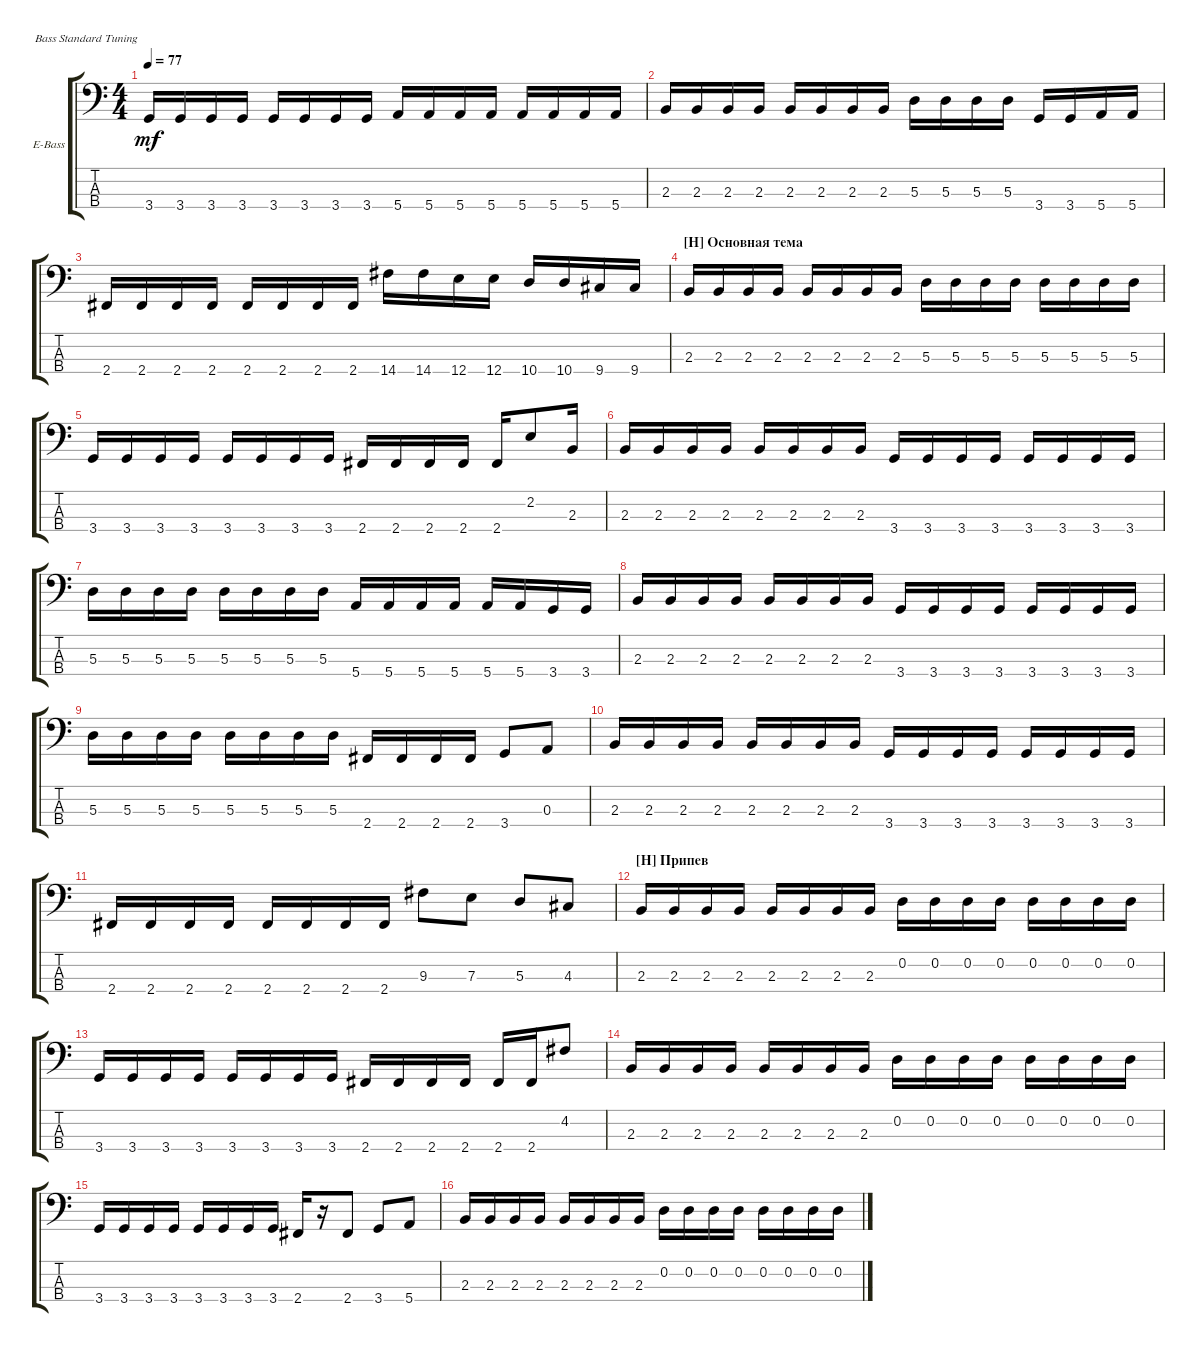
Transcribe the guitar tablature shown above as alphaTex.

\bracketExtendMode groupsimilarinstruments
\firstSystemTrackNameOrientation horizontal
\otherSystemsTrackNameOrientation horizontal
\track ("Electric Bass" "E-Bass") {instrument electricbassfinger}
\staff {score tabs}
\tuning (G2 D2 A1 E1)
\ts (4 4)
\tempo 77
\clef f4
\scale
0.333333
\ks c
3.4.16{dy mf} 3.4.16 3.4.16 3.4.16 3.4.16 3.4.16 3.4.16 3.4.16 5.4.16 5.4.16 5.4.16 5.4.16 5.4.16 5.4.16 5.4.16 5.4.16 |
\scale
0.333333 2.3.16 2.3.16 2.3.16 2.3.16 2.3.16 2.3.16 2.3.16 2.3.16 5.3.16 5.3.16 5.3.16 5.3.16 3.4.16 3.4.16 5.4.16 5.4.16 |
\scale
0.333333 2.4.16 2.4.16 2.4.16 2.4.16 2.4.16 2.4.16 2.4.16 2.4.16 14.4.16 14.4.16 12.4.16 12.4.16 10.4.16 10.4.16 9.4.16 9.4.16 |
\section ("H" "Основная тема")
\scale
0.333333 2.3.16 2.3.16 2.3.16 2.3.16 2.3.16 2.3.16 2.3.16 2.3.16 5.3.16 5.3.16 5.3.16 5.3.16 5.3.16 5.3.16 5.3.16 5.3.16 |
\scale
0.333333 3.4.16 3.4.16 3.4.16 3.4.16 3.4.16 3.4.16 3.4.16 3.4.16 2.4.16 2.4.16 2.4.16 2.4.16 2.4.16 2.2.8 2.3.16 |
\scale
0.333333 2.3.16 2.3.16 2.3.16 2.3.16 2.3.16 2.3.16 2.3.16 2.3.16 3.4.16 3.4.16 3.4.16 3.4.16 3.4.16 3.4.16 3.4.16 3.4.16 |
\scale
0.333333 5.3.16 5.3.16 5.3.16 5.3.16 5.3.16 5.3.16 5.3.16 5.3.16 5.4.16 5.4.16 5.4.16 5.4.16 5.4.16 5.4.16 3.4.16 3.4.16 |
\scale
0.333333 2.3.16 2.3.16 2.3.16 2.3.16 2.3.16 2.3.16 2.3.16 2.3.16 3.4.16 3.4.16 3.4.16 3.4.16 3.4.16 3.4.16 3.4.16 3.4.16 |
\scale
0.333333 5.3.16 5.3.16 5.3.16 5.3.16 5.3.16 5.3.16 5.3.16 5.3.16 2.4.16 2.4.16 2.4.16 2.4.16 3.4.8 0.3.8 |
\scale
0.333333 2.3.16 2.3.16 2.3.16 2.3.16 2.3.16 2.3.16 2.3.16 2.3.16 3.4.16 3.4.16 3.4.16 3.4.16 3.4.16 3.4.16 3.4.16 3.4.16 |
\scale
0.333333 2.4.16 2.4.16 2.4.16 2.4.16 2.4.16 2.4.16 2.4.16 2.4.16 9.3.8 7.3.8 5.3.8 4.3.8 |
\section ("H" "Припев")
\scale
0.333333 2.3.16 2.3.16 2.3.16 2.3.16 2.3.16 2.3.16 2.3.16 2.3.16 0.2.16 0.2.16 0.2.16 0.2.16 0.2.16 0.2.16 0.2.16 0.2.16 |
\scale
0.333333 3.4.16 3.4.16 3.4.16 3.4.16 3.4.16 3.4.16 3.4.16 3.4.16 2.4.16 2.4.16 2.4.16 2.4.16 2.4.16 2.4.16 4.2.8 |
\scale
0.333333 2.3.16 2.3.16 2.3.16 2.3.16 2.3.16 2.3.16 2.3.16 2.3.16 0.2.16 0.2.16 0.2.16 0.2.16 0.2.16 0.2.16 0.2.16 0.2.16 |
\scale
0.333333 3.4.16 3.4.16 3.4.16 3.4.16 3.4.16 3.4.16 3.4.16 3.4.16 2.4.16 r.16 2.4.8 3.4.8 5.4.8 |
\scale
0.333333 2.3.16 2.3.16 2.3.16 2.3.16 2.3.16 2.3.16 2.3.16 2.3.16 0.2.16 0.2.16 0.2.16 0.2.16 0.2.16 0.2.16 0.2.16 0.2.16
